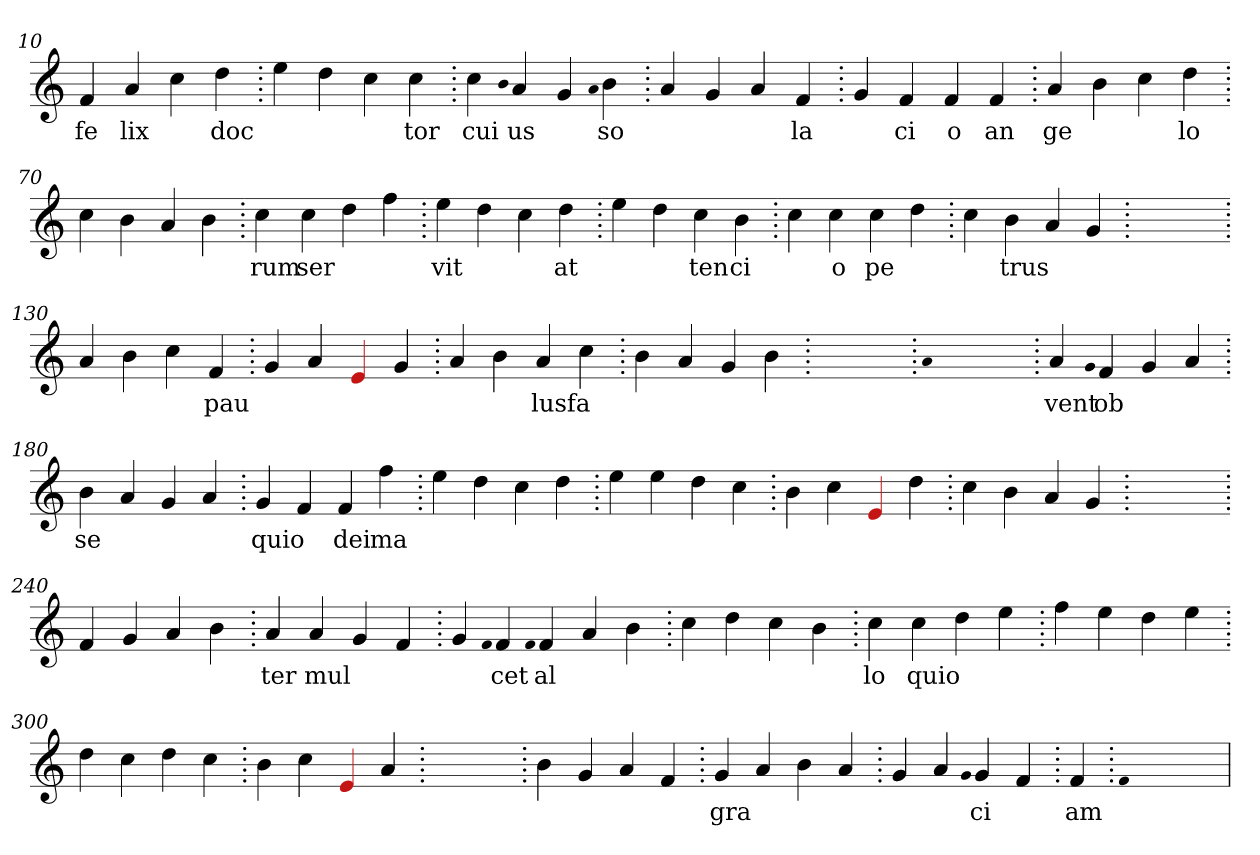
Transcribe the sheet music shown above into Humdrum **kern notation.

**kern	**text
*part1	*part1
*staff1	*staff1
*clefG2	*
=10.	=10.
4f	fe
4a	lix
4cc	.
4dd	doc
=20.	=20.
4ee	.
4dd	.
4cc	.
4cc	tor
=30.	=30.
4cc	cui
qqb	.
4a	us
4g	.
qqa	.
4b	so
=40.	=40.
4a	.
4g	.
4a	.
4f	la
=50.	=50.
4g	.
4f	ci
4f	o
4f	an
=60.	=60.
4a	ge
4b	.
4cc	.
4dd	lo
=70.	=70.
4cc	.
4b	.
4a	.
4b	.
=80.	=80.
4cc	rum
4cc	ser
4dd	.
4ff	.
=90.	=90.
4ee	vit
4dd	.
4cc	.
4dd	at
=100.	=100.
4ee	.
4dd	.
4cc	ten
4b	ci
=110.	=110.
4cc	.
4cc	o
4cc	pe
4dd	.
=120.	=120.
4cc	.
4b	trus
4a	.
4g	.
=130.	=130.
1ryy	.
=130.	=130.
4a	.
4b	.
4cc	.
4f	pau
=140.	=140.
4g	.
4a	.
4Re	.
4g	.
=150.	=150.
4a	.
4b	.
4a	lus
4cc	fa
=160.	=160.
4b	.
4a	.
4g	.
4b	.
=170.	=170.
1ryy	.
=170.	=170.
qqa	.
1ryy	.
=170.	=170.
4a	vent
qqg	.
4f	ob
4g	.
4a	.
=180.	=180.
4b	se
4a	.
4g	.
4a	.
=190.	=190.
4g	quio
4f	.
4f	dei
4ff	ma
=200.	=200.
4ee	.
4dd	.
4cc	.
4dd	.
=210.	=210.
4ee	.
4ee	.
4dd	.
4cc	.
=220.	=220.
4b	.
4cc	.
4Re	.
4dd	.
=230.	=230.
4cc	.
4b	.
4a	.
4g	.
=240.	=240.
1ryy	.
=240.	=240.
4f	.
4g	.
4a	.
4b	.
=250.	=250.
4a	ter
4a	mul
4g	.
4f	.
=260.	=260.
4g	.
qqf	.
4f	cet
qqf	.
4f	al
4a	.
4b	.
=270.	=270.
4cc	.
4dd	.
4cc	.
4b	.
=280.	=280.
4cc	lo
4cc	quio
4dd	.
4ee	.
=290.	=290.
4ff	.
4ee	.
4dd	.
4ee	.
=300.	=300.
4dd	.
4cc	.
4dd	.
4cc	.
=310.	=310.
4b	.
4cc	.
4Re	.
4a	.
=320.	=320.
1ryy	.
=320.	=320.
4b	.
4g	.
4a	.
4f	.
=330.	=330.
4g	gra
4a	.
4b	.
4a	.
=340.	=340.
4g	.
4a	.
qqg	.
4g	ci
4f	.
=350.	=350.
4f	am
=350.	=350.
qqf	.
1ryy	.
=	=
*-	*-
